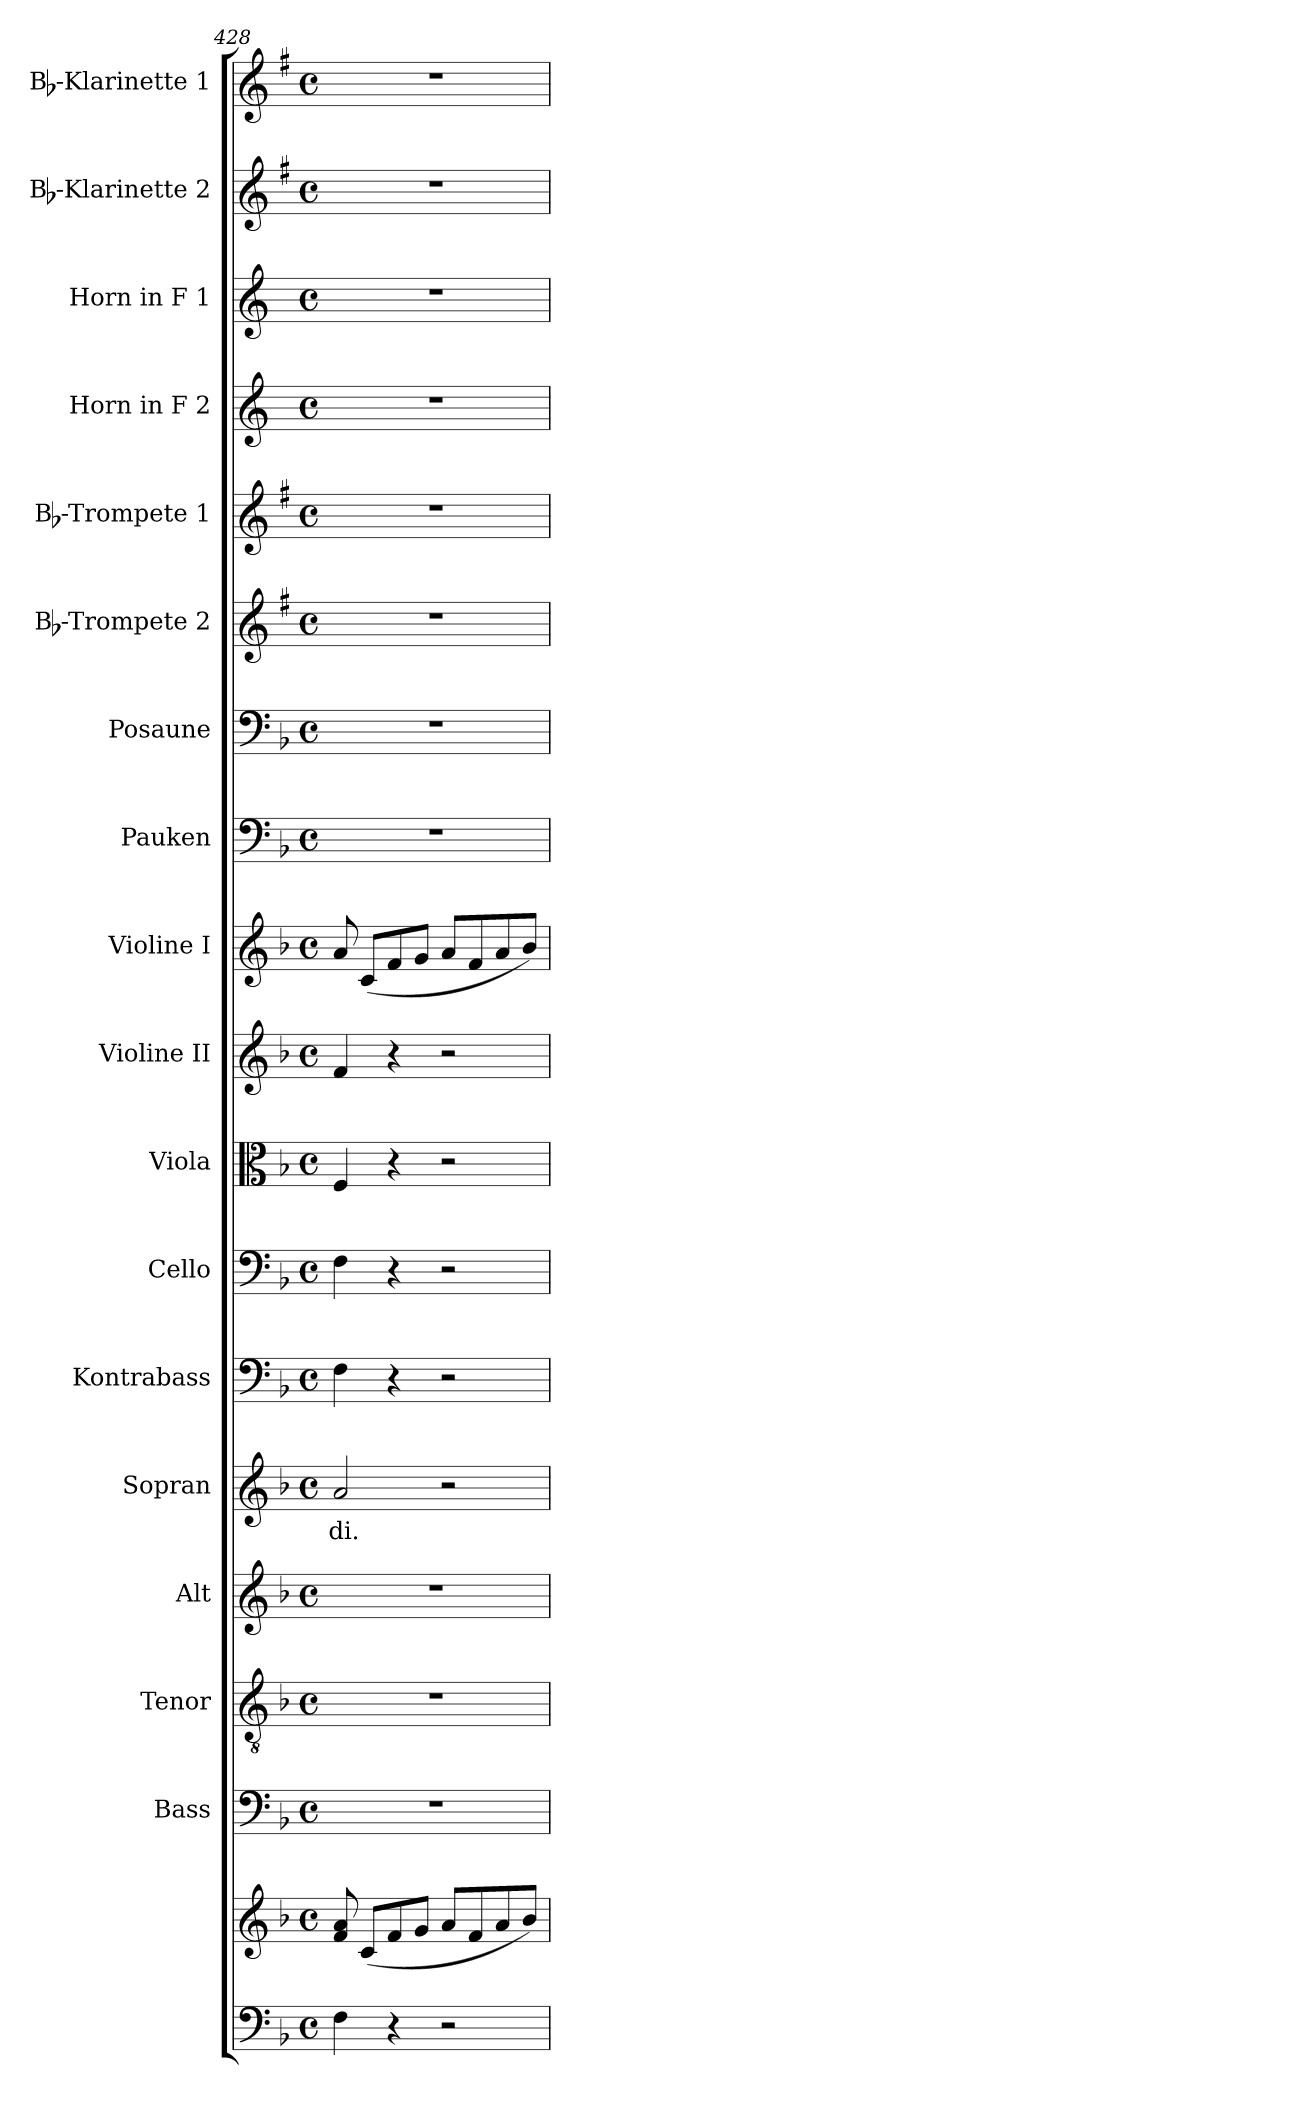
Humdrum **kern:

**kern	**kern	**kern	**kern	**kern	**kern	**text	**kern	**kern	**kern	**kern	**kern	**kern	**kern	**kern	**kern	**kern	**kern	**kern	**kern
*part18	*part18	*part17	*part16	*part15	*part14	*part14	*part13	*part12	*part11	*part10	*part9	*part8	*part7	*part6	*part5	*part4	*part3	*part2	*part1
*staff19	*staff18	*staff17	*staff16	*staff15	*staff14	*staff14	*staff13	*staff12	*staff11	*staff10	*staff9	*staff8	*staff7	*staff6	*staff5	*staff4	*staff3	*staff2	*staff1
*	*	*I"Bass	*I"Tenor	*I"Alt	*I"Sopran	*	*I"Kontrabass	*I"Cello	*I"Viola	*I"Violine II	*I"Violine I	*I"Pauken	*I"Posaune	*I"Bb-Trompete 2	*I"Bb-Trompete 1	*I"Horn in F 2	*I"Horn in F 1	*I"Bb-Klarinette 2	*I"Bb-Klarinette 1
*	*	*I'B.	*I'T.	*I'A.	*I'S.	*	*I'Kb.	*	*I'Vla.	*I'Vl. II	*I'Vl. I	*I'Pk.	*I'Pos.	*I'Bb Trp. 2	*I'Bb Trp. 1	*	*	*I'Bb Kl. 2	*I'Bb Kl. 1
*clefF4	*clefG2	*clefF4	*clefGv2	*clefG2	*clefG2	*	*clefF4	*clefF4	*clefC3	*clefG2	*clefG2	*clefF4	*clefF4	*clefG2	*clefG2	*clefG2	*clefG2	*clefG2	*clefG2
*	*	*	*	*	*	*	*ITrd7c12	*	*	*	*	*	*	*ITrd1c2	*ITrd1c2	*ITrd4c7	*ITrd4c7	*ITrd1c2	*ITrd1c2
*k[b-]	*k[b-]	*k[b-]	*k[b-]	*k[b-]	*k[b-]	*	*k[b-]	*k[b-]	*k[b-]	*k[b-]	*k[b-]	*k[b-]	*k[b-]	*k[b-]	*k[b-]	*k[b-]	*k[b-]	*k[b-]	*k[b-]
*F:	*F:	*F:	*F:	*F:	*F:	*	*F:	*F:	*F:	*F:	*F:	*F:	*F:	*F:	*F:	*F:	*F:	*F:	*F:
*M4/4	*M4/4	*M4/4	*M4/4	*M4/4	*M4/4	*	*M4/4	*M4/4	*M4/4	*M4/4	*M4/4	*M4/4	*M4/4	*M4/4	*M4/4	*M4/4	*M4/4	*M4/4	*M4/4
*met(c)	*met(c)	*met(c)	*met(c)	*met(c)	*met(c)	*	*met(c)	*met(c)	*met(c)	*met(c)	*met(c)	*met(c)	*met(c)	*met(c)	*met(c)	*met(c)	*met(c)	*met(c)	*met(c)
=428	=428	=428	=428	=428	=428	=428	=428	=428	=428	=428	=428	=428	=428	=428	=428	=428	=428	=428	=428
!	!	!	!	!	!	!LO:LY:b	!	!	!	!	!	!	!	!	!	!	!	!	!
4F\	8f/ 8a/	1r	1r	1r	2a/	-di.	4FF\	4F\	4F/	4f/	8a/	1r	1r	1r	1r	1r	1r	1r	1r
.	(<8c/L	.	.	.	.	.	.	.	.	.	(<8c/L	.	.	.	.	.	.	.	.
4r	8f/	.	.	.	.	.	4r	4r	4r	4r	8f/	.	.	.	.	.	.	.	.
.	8g/J	.	.	.	.	.	.	.	.	.	8g/J	.	.	.	.	.	.	.	.
2r	8a/L	.	.	.	2r	.	2r	2r	2r	2r	8a/L	.	.	.	.	.	.	.	.
.	8f/	.	.	.	.	.	.	.	.	.	8f/	.	.	.	.	.	.	.	.
.	8a/	.	.	.	.	.	.	.	.	.	8a/	.	.	.	.	.	.	.	.
.	8b-/J)	.	.	.	.	.	.	.	.	.	8b-/J)	.	.	.	.	.	.	.	.
=	=	=	=	=	=	=	=	=	=	=	=	=	=	=	=	=	=	=	=
*-	*-	*-	*-	*-	*-	*-	*-	*-	*-	*-	*-	*-	*-	*-	*-	*-	*-	*-	*-
